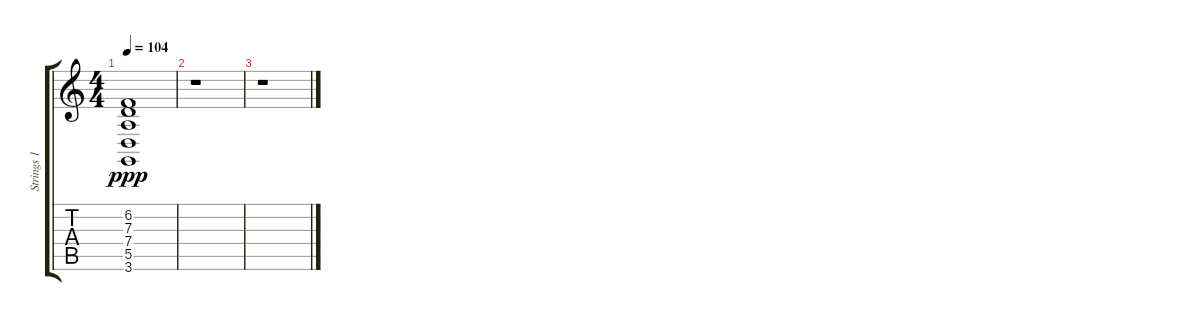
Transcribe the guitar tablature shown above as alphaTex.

\track ("Strings 1" "Strings 1") {instrument stringensemble1}
\staff {score tabs}
\tuning (E4 B3 G3 D3 A2 E2) {hide}
\ts (4 4)
\tempo 104
\clef g2
\ks c
(6.2 7.3 7.4 5.5 3.6).1{dy ppp} |
r.1 |
r.1
